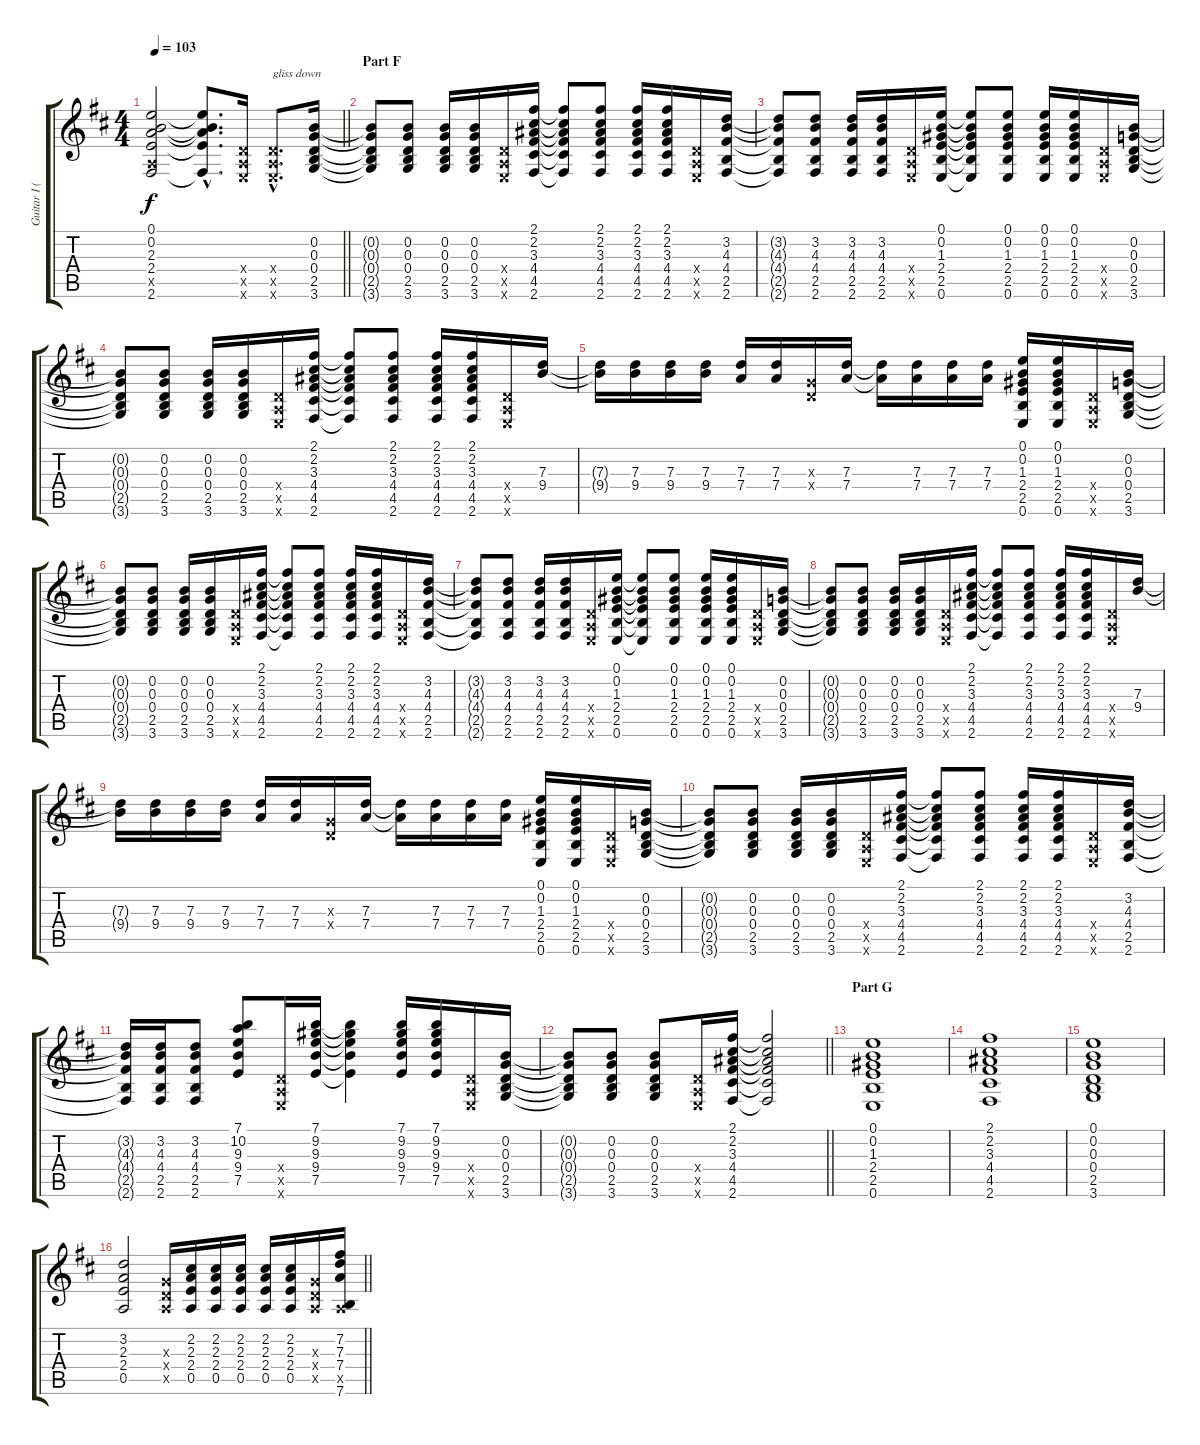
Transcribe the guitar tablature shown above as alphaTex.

\track ("Guitar I (Sugizo)" "Guitar I (") {instrument distortionguitar}
\staff {score tabs}
\tuning (E4 B3 G3 D3 A2 E2) {hide}
\ts (4 4)
\tempo 103
\clef g2
\barLineRight lightlight
\ks d
(0.1 0.2 2.3 2.4 0.5{x} 2.6).2{dy f} (0.1{hac t} 0.2{hac t} 2.3{hac t} 2.4{hac t} 2.6{hac t}).8{d} (0.4{x} 0.5{x} 0.6{x}).16 (0.4{hac x} 0.5{hac x} 0.6{hac x}).8{d txt "gliss down"} (0.2 0.3 0.4 2.5 3.6).16 |
\section ("" "Part F")
(0.2{t} 0.3{t} 0.4{t} 2.5{t} 3.6{t}).8 (0.2 0.3 0.4 2.5 3.6).8 (0.2 0.3 0.4 2.5 3.6).16 (0.2 0.3 0.4 2.5 3.6).16 (0.4{x} 0.5{x} 0.6{x}).16 (2.1 2.2 3.3 4.4 4.5 2.6).16 (2.1{t} 2.2{t} 3.3{t} 4.4{t} 4.5{t} 2.6{t}).8 (2.1 2.2 3.3 4.4 4.5 2.6).8 (2.1 2.2 3.3 4.4 4.5 2.6).16 (2.1 2.2 3.3 4.4 4.5 2.6).16 (0.4{x} 0.5{x} 0.6{x}).16 (3.2 4.3 4.4 2.5 2.6).16 |
(3.2{t} 4.3{t} 4.4{t} 2.5{t} 2.6{t}).8 (3.2 4.3 4.4 2.5 2.6).8 (3.2 4.3 4.4 2.5 2.6).16 (3.2 4.3 4.4 2.5 2.6).16 (0.4{x} 0.5{x} 0.6{x}).16 (0.1 0.2 1.3 2.4 2.5 0.6).16 (0.1{t} 0.2{t} 1.3{t} 2.4{t} 2.5{t} 0.6{t}).8 (0.1 0.2 1.3 2.4 2.5 0.6).8 (0.1 0.2 1.3 2.4 2.5 0.6).16 (0.1 0.2 1.3 2.4 2.5 0.6).16 (0.4{x} 0.5{x} 0.6{x}).16 (0.2 0.3 0.4 2.5 3.6).16 |
(0.2{t} 0.3{t} 0.4{t} 2.5{t} 3.6{t}).8 (0.2 0.3 0.4 2.5 3.6).8 (0.2 0.3 0.4 2.5 3.6).16 (0.2 0.3 0.4 2.5 3.6).16 (0.4{x} 0.5{x} 0.6{x}).16 (2.1 2.2 3.3 4.4 4.5 2.6).16 (2.1{t} 2.2{t} 3.3{t} 4.4{t} 4.5{t} 2.6{t}).8 (2.1 2.2 3.3 4.4 4.5 2.6).8 (2.1 2.2 3.3 4.4 4.5 2.6).16 (2.1 2.2 3.3 4.4 4.5 2.6).16 (0.4{x} 0.5{x} 0.6{x}).16 (7.3 9.4).16 |
(7.3{t} 9.4{t}).16 (7.3 9.4).16 (7.3 9.4).16 (7.3 9.4).16 (7.3 7.4).16 (7.3 7.4).16 (0.3{x} 0.4{x}).16 (7.3 7.4).16 (7.3{t} 7.4{t}).16 (7.3 7.4).16 (7.3 7.4).16 (7.3 7.4).16 (0.1 0.2 1.3 2.4 2.5 0.6).16 (0.1 0.2 1.3 2.4 2.5 0.6).16 (0.4{x} 0.5{x} 0.6{x}).16 (0.2 0.3 0.4 2.5 3.6).16 |
(0.2{t} 0.3{t} 0.4{t} 2.5{t} 3.6{t}).8 (0.2 0.3 0.4 2.5 3.6).8 (0.2 0.3 0.4 2.5 3.6).16 (0.2 0.3 0.4 2.5 3.6).16 (0.4{x} 0.5{x} 0.6{x}).16 (2.1 2.2 3.3 4.4 4.5 2.6).16 (2.1{t} 2.2{t} 3.3{t} 4.4{t} 4.5{t} 2.6{t}).8 (2.1 2.2 3.3 4.4 4.5 2.6).8 (2.1 2.2 3.3 4.4 4.5 2.6).16 (2.1 2.2 3.3 4.4 4.5 2.6).16 (0.4{x} 0.5{x} 0.6{x}).16 (3.2 4.3 4.4 2.5 2.6).16 |
(3.2{t} 4.3{t} 4.4{t} 2.5{t} 2.6{t}).8 (3.2 4.3 4.4 2.5 2.6).8 (3.2 4.3 4.4 2.5 2.6).16 (3.2 4.3 4.4 2.5 2.6).16 (0.4{x} 0.5{x} 0.6{x}).16 (0.1 0.2 1.3 2.4 2.5 0.6).16 (0.1{t} 0.2{t} 1.3{t} 2.4{t} 2.5{t} 0.6{t}).8 (0.1 0.2 1.3 2.4 2.5 0.6).8 (0.1 0.2 1.3 2.4 2.5 0.6).16 (0.1 0.2 1.3 2.4 2.5 0.6).16 (0.4{x} 0.5{x} 0.6{x}).16 (0.2 0.3 0.4 2.5 3.6).16 |
(0.2{t} 0.3{t} 0.4{t} 2.5{t} 3.6{t}).8 (0.2 0.3 0.4 2.5 3.6).8 (0.2 0.3 0.4 2.5 3.6).16 (0.2 0.3 0.4 2.5 3.6).16 (0.4{x} 0.5{x} 0.6{x}).16 (2.1 2.2 3.3 4.4 4.5 2.6).16 (2.1{t} 2.2{t} 3.3{t} 4.4{t} 4.5{t} 2.6{t}).8 (2.1 2.2 3.3 4.4 4.5 2.6).8 (2.1 2.2 3.3 4.4 4.5 2.6).16 (2.1 2.2 3.3 4.4 4.5 2.6).16 (0.4{x} 0.5{x} 0.6{x}).16 (7.3 9.4).16 |
(7.3{t} 9.4{t}).16 (7.3 9.4).16 (7.3 9.4).16 (7.3 9.4).16 (7.3 7.4).16 (7.3 7.4).16 (0.3{x} 0.4{x}).16 (7.3 7.4).16 (7.3{t} 7.4{t}).16 (7.3 7.4).16 (7.3 7.4).16 (7.3 7.4).16 (0.1 0.2 1.3 2.4 2.5 0.6).16 (0.1 0.2 1.3 2.4 2.5 0.6).16 (0.4{x} 0.5{x} 0.6{x}).16 (0.2 0.3 0.4 2.5 3.6).16 |
(0.2{t} 0.3{t} 0.4{t} 2.5{t} 3.6{t}).8 (0.2 0.3 0.4 2.5 3.6).8 (0.2 0.3 0.4 2.5 3.6).16 (0.2 0.3 0.4 2.5 3.6).16 (0.4{x} 0.5{x} 0.6{x}).16 (2.1 2.2 3.3 4.4 4.5 2.6).16 (2.1{t} 2.2{t} 3.3{t} 4.4{t} 4.5{t} 2.6{t}).8 (2.1 2.2 3.3 4.4 4.5 2.6).8 (2.1 2.2 3.3 4.4 4.5 2.6).16 (2.1 2.2 3.3 4.4 4.5 2.6).16 (0.4{x} 0.5{x} 0.6{x}).16 (3.2 4.3 4.4 2.5 2.6).16 |
(3.2{t} 4.3{t} 4.4{t} 2.5{t} 2.6{t}).16 (3.2 4.3 4.4 2.5 2.6).16 (3.2 4.3 4.4 2.5 2.6).8 (7.1 10.2 9.3 9.4 7.5).8 (0.4{x} 0.5{x} 0.6{x}).16 (7.1 9.2 9.3 9.4 7.5).16 (7.1{t} 9.2{t} 9.3{t} 9.4{t} 7.5{t}).4 (7.1 9.2 9.3 9.4 7.5).16 (7.1 9.2 9.3 9.4 7.5).16 (0.4{x} 0.5{x} 0.6{x}).16 (0.2 0.3 0.4 2.5 3.6).16 |
\barLineRight lightlight
(0.2{t} 0.3{t} 0.4{t} 2.5{t} 3.6{t}).8 (0.2 0.3 0.4 2.5 3.6).8 (0.2 0.3 0.4 2.5 3.6).8 (0.4{x} 0.5{x} 0.6{x}).16 (2.1 2.2 3.3 4.4 4.5 2.6).16 (2.1{t} 2.2{t} 3.3{t} 4.4{t} 4.5{t} 2.6{t}).2 |
\section ("" "Part G")
(0.1 0.2 1.3 2.4 2.5 0.6).1 |
(2.1 2.2 3.3 4.4 4.5 2.6).1 |
(0.1 0.2 0.3 0.4 2.5 3.6).1 |
\barLineRight lightlight
(3.2 2.3 2.4 0.5).2 (0.3{x} 0.4{x} 0.5{x}).16 (2.2 2.3 2.4 0.5).16 (2.2 2.3 2.4 0.5).16 (2.2 2.3 2.4 0.5).16 (2.2 2.3 2.4 0.5).16 (2.2 2.3 2.4 0.5).16 (0.3{x} 0.4{x} 0.5{x}).16 (7.2 7.3 7.4 0.5{x} 7.6).16
